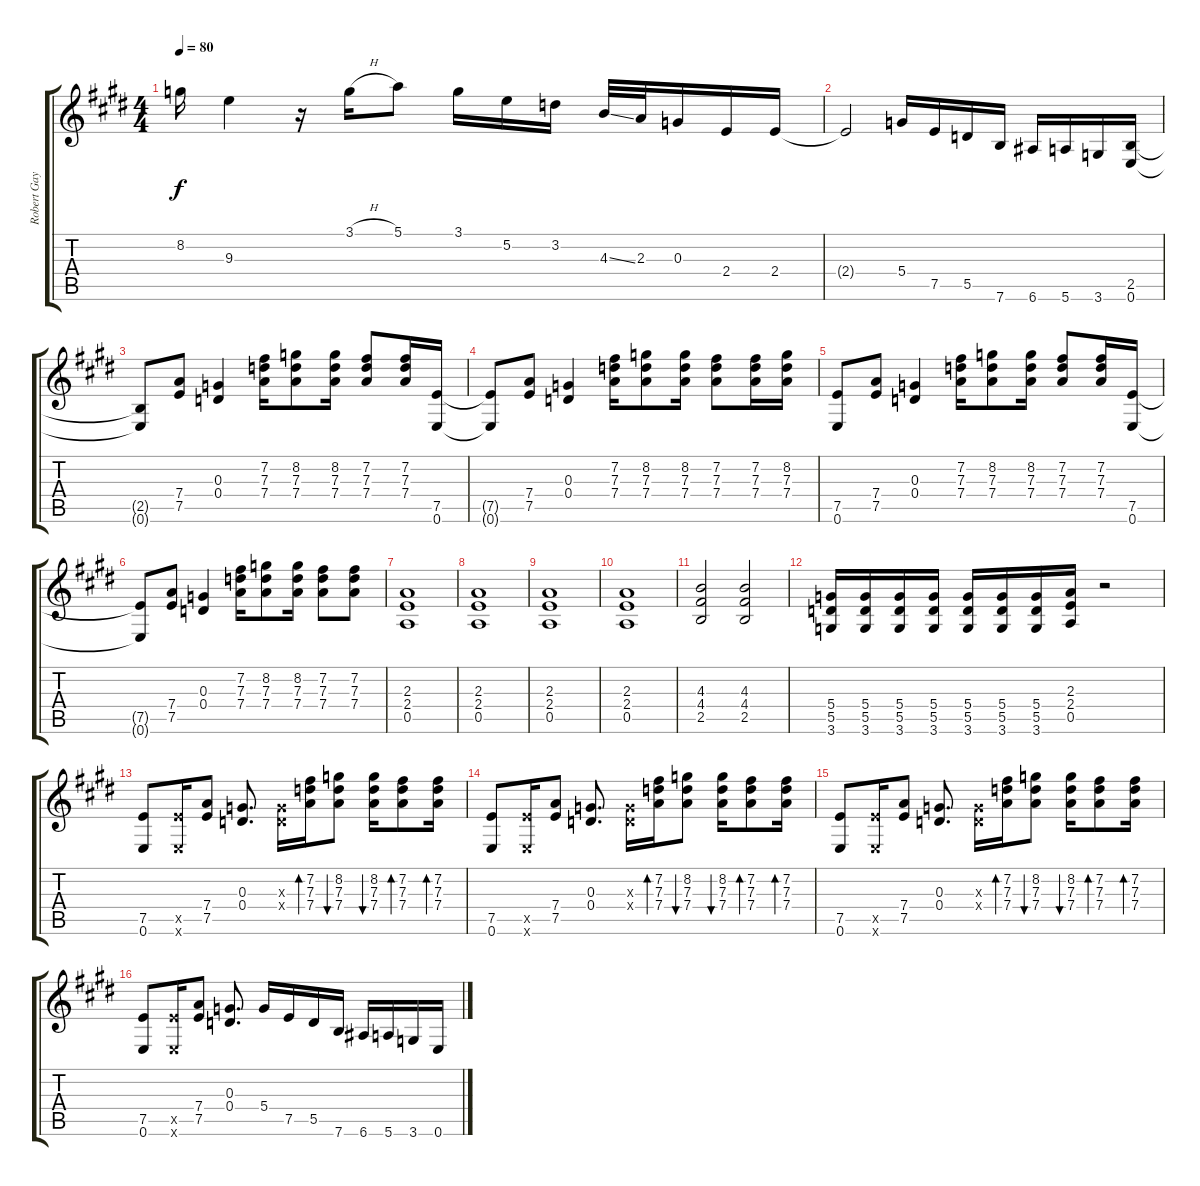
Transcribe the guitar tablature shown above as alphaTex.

\track ("Robert Gay Guitar" "Robert Gay") {instrument overdrivenguitar}
\staff {score tabs}
\tuning (E4 B3 G3 D3 A2 E2) {hide}
\ts (4 4)
\tempo 80
\clef g2
\ks e
8.2.16{dy f} 9.3.4 r.16 3.1{h}.16 5.1.8 3.1.16 5.2.16 3.2.16 4.3{ss}.32 2.3.32 0.3.16 2.4.16 2.4.16 |
2.4{t}.2 5.4.16{volume 10} 7.5.16 5.5.16 7.6.16 6.6.16 5.6.16 3.6.16 (2.5 0.6).16 |
(2.5{t} 0.6{t}).8 (7.4 7.5).8 (0.3 0.4).4 (7.2 7.3 7.4).16 (8.2 7.3 7.4).8 (8.2 7.3 7.4).16 (7.2 7.3 7.4).8 (7.2 7.3 7.4).16 (7.5 0.6).16 |
(7.5{t} 0.6{t}).8 (7.4 7.5).8 (0.3 0.4).4 (7.2 7.3 7.4).16 (8.2 7.3 7.4).8 (8.2 7.3 7.4).16 (7.2 7.3 7.4).8 (7.2 7.3 7.4).16 (8.2 7.3 7.4).16 |
(7.5 0.6).8 (7.4 7.5).8 (0.3 0.4).4 (7.2 7.3 7.4).16 (8.2 7.3 7.4).8 (8.2 7.3 7.4).16 (7.2 7.3 7.4).8 (7.2 7.3 7.4).16 (7.5 0.6).16 |
(7.5{t} 0.6{t}).8 (7.4 7.5).8 (0.3 0.4).4 (7.2 7.3 7.4).16 (8.2 7.3 7.4).8 (8.2 7.3 7.4).16 (7.2 7.3 7.4).8 (7.2 7.3 7.4).8 |
(2.3 2.4 0.5).1 |
(2.3 2.4 0.5).1 |
(2.3 2.4 0.5).1 |
(2.3 2.4 0.5).1 |
(4.3 4.4 2.5).2 (4.3 4.4 2.5).2 |
(5.4 5.5 3.6).16 (5.4 5.5 3.6).16 (5.4 5.5 3.6).16 (5.4 5.5 3.6).16 (5.4 5.5 3.6).16 (5.4 5.5 3.6).16 (5.4 5.5 3.6).16 (2.3 2.4 0.5).16 r.2 |
(7.5 0.6).8 (7.5{x} 0.6{x}).16 (7.4 7.5).8 (0.3 0.4).8{d} (0.3{x} 0.4{x}).16 (7.2 7.3 7.4).16{bd 60} (8.2 7.3 7.4).8{bu 60} (8.2 7.3 7.4).16{bu 60} (7.2 7.3 7.4).8{bd 60} (7.2 7.3 7.4).16{bd 60} |
(7.5 0.6).8 (7.5{x} 0.6{x}).16 (7.4 7.5).8 (0.3 0.4).8{d} (0.3{x} 0.4{x}).16 (7.2 7.3 7.4).16{bd 60} (8.2 7.3 7.4).8{bu 60} (8.2 7.3 7.4).16{bu 60} (7.2 7.3 7.4).8{bd 60} (7.2 7.3 7.4).16{bd 60} |
(7.5 0.6).8 (7.5{x} 0.6{x}).16 (7.4 7.5).8 (0.3 0.4).8{d} (0.3{x} 0.4{x}).16 (7.2 7.3 7.4).16{bd 60} (8.2 7.3 7.4).8{bu 60} (8.2 7.3 7.4).16{bu 60} (7.2 7.3 7.4).8{bd 60} (7.2 7.3 7.4).16{bd 60} |
(7.5 0.6).8 (7.5{x} 0.6{x}).16 (7.4 7.5).8 (0.3 0.4).8{d} 5.4.16 7.5.16 5.5.16 7.6.16 6.6.16 5.6.16 3.6.16 0.6.16
